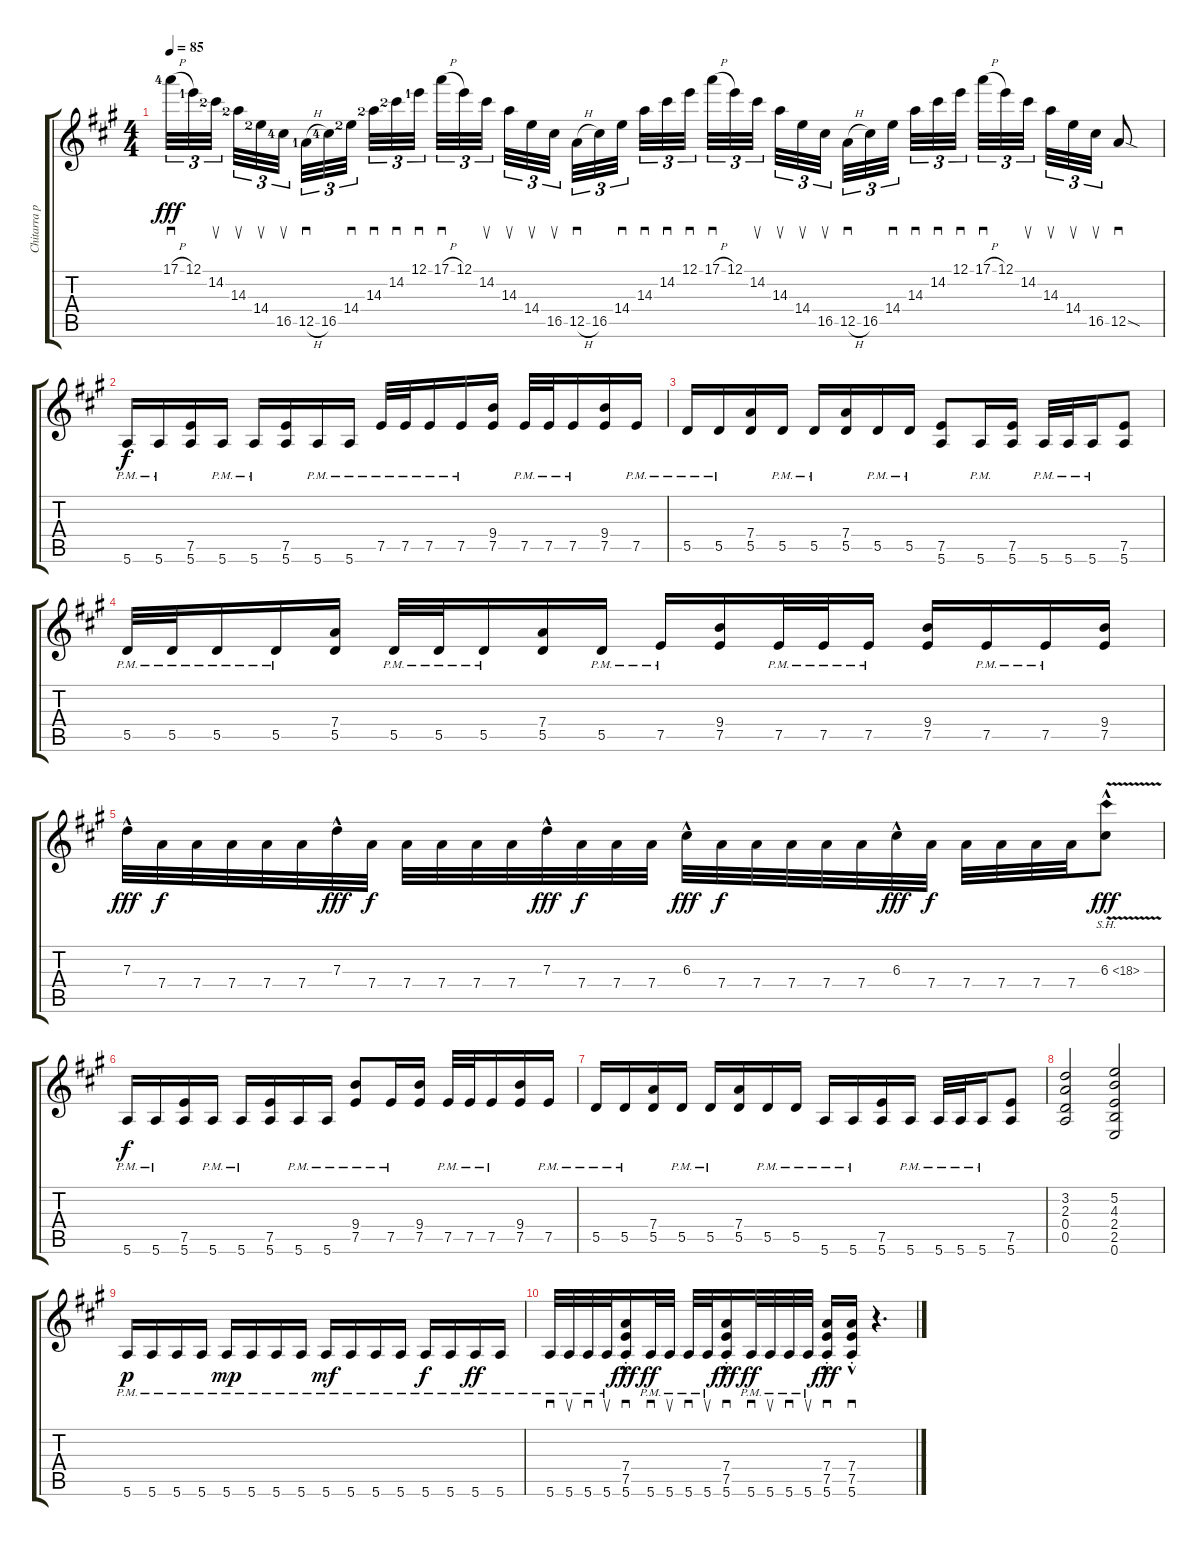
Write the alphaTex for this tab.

\track ("Chitarra principale" "Chitarra p") {instrument distortionguitar}
\staff {score tabs}
\tuning (E4 B3 G3 D3 A2 E2) {hide}
\ts (4 4)
\tempo 85
\clef g2
\ks a
17.1{h lf 5}.32{sd tu (3 2) dy fff} 12.1{lf 2}.32{tu (3 2)} 14.2{lf 3}.32{su tu (3 2) beam splitsecondary} 14.3{lf 3}.32{su tu (3 2)} 14.4{lf 3}.32{su tu (3 2)} 16.5{lf 5}.32{su tu (3 2) beam splitsecondary} 12.5{h lf 2}.32{sd tu (3 2)} 16.5{lf 5}.32{tu (3 2)} 14.4{lf 3}.32{sd tu (3 2) beam splitsecondary} 14.3{lf 3}.32{sd tu (3 2)} 14.2{lf 3}.32{sd tu (3 2)} 12.1{lf 2}.32{sd tu (3 2)} 17.1{h}.32{sd tu (3 2)} 12.1.32{tu (3 2)} 14.2.32{su tu (3 2) beam splitsecondary} 14.3.32{su tu (3 2)} 14.4.32{su tu (3 2)} 16.5.32{su tu (3 2) beam splitsecondary} 12.5{h}.32{sd tu (3 2)} 16.5.32{tu (3 2)} 14.4.32{sd tu (3 2) beam splitsecondary} 14.3.32{sd tu (3 2)} 14.2.32{sd tu (3 2)} 12.1.32{sd tu (3 2)} 17.1{h}.32{sd tu (3 2)} 12.1.32{tu (3 2)} 14.2.32{su tu (3 2) beam splitsecondary} 14.3.32{su tu (3 2)} 14.4.32{su tu (3 2)} 16.5.32{su tu (3 2) beam splitsecondary} 12.5{h}.32{sd tu (3 2)} 16.5.32{tu (3 2)} 14.4.32{sd tu (3 2) beam splitsecondary} 14.3.32{sd tu (3 2)} 14.2.32{sd tu (3 2)} 12.1.32{sd tu (3 2)} 17.1{h}.32{sd tu (3 2)} 12.1.32{tu (3 2)} 14.2.32{su tu (3 2) beam splitsecondary} 14.3.32{su tu (3 2)} 14.4.32{su tu (3 2)} 16.5.32{su tu (3 2)} 12.5{sod}.8{sd} |
5.6{pm}.16{dy f} 5.6{pm}.16 (7.5 5.6).16 5.6{pm}.16 5.6{pm}.16 (7.5 5.6).16 5.6{pm}.16 5.6{pm}.16 7.5{pm}.32 7.5{pm}.32 7.5{pm}.16 7.5{pm}.16 (9.4 7.5).16 7.5{pm}.32 7.5{pm}.32 7.5{pm}.16 (9.4 7.5).16 7.5{pm}.16 |
5.5{pm}.16 5.5{pm}.16 (7.4 5.5).16 5.5{pm}.16 5.5{pm}.16 (7.4 5.5).16 5.5{pm}.16 5.5{pm}.16 (7.5 5.6).8 5.6{pm}.16 (7.5 5.6).16 5.6{pm}.32 5.6{pm}.32 5.6{pm}.16 (7.5 5.6).8 |
5.5{pm}.32 5.5{pm}.32 5.5{pm}.16 5.5{pm}.16 (7.4 5.5).16 5.5{pm}.32 5.5{pm}.32 5.5{pm}.16 (7.4 5.5).16 5.5{pm}.16 7.5{pm}.16 (9.4 7.5).16 7.5{pm}.32 7.5{pm}.32 7.5{pm}.16 (9.4 7.5).16 7.5{pm}.16 7.5{pm}.16 (9.4 7.5).16 |
7.3{hac}.32{dy fff} 7.4.32{dy f} 7.4.32 7.4.32 7.4.32 7.4.32 7.3{hac}.32{dy fff} 7.4.32{dy f} 7.4.32 7.4.32 7.4.32 7.4.32 7.3{hac}.32{dy fff} 7.4.32{dy f} 7.4.32 7.4.32 6.3{hac}.32{dy fff} 7.4.32{dy f} 7.4.32 7.4.32 7.4.32 7.4.32 6.3{hac}.32{dy fff} 7.4.32{dy f} 7.4.32 7.4.32 7.4.32 7.4.32 6.3{sh 12 v hac}.8{dy fff} |
5.6{pm}.16{dy f} 5.6{pm}.16 (7.5 5.6).16 5.6{pm}.16 5.6{pm}.16 (7.5 5.6).16 5.6{pm}.16 5.6{pm}.16 (9.4 7.5{pm}).8 7.5{pm}.16 (9.4 7.5).16 7.5{pm}.32 7.5{pm}.32 7.5{pm}.16 (9.4 7.5).16 7.5{pm}.16 |
5.5{pm}.16 5.5{pm}.16 (7.4 5.5).16 5.5{pm}.16 5.5{pm}.16 (7.4 5.5).16 5.5{pm}.16 5.5{pm}.16 5.6{pm}.16 5.6{pm}.16 (7.5 5.6).16 5.6{pm}.16 5.6{pm}.32 5.6{pm}.32 5.6{pm}.16 (7.5 5.6).8 |
(3.2 2.3 0.4 0.5).2 (5.2 4.3 2.4 2.5 0.6).2 |
5.6{pm}.16{dy p} 5.6{pm}.16 5.6{pm}.16 5.6{pm}.16 5.6{pm}.16{dy mp} 5.6{pm}.16 5.6{pm}.16 5.6{pm}.16 5.6{pm}.16{dy mf} 5.6{pm}.16 5.6{pm}.16 5.6{pm}.16 5.6{pm}.16{dy f} 5.6{pm}.16 5.6{pm}.16{dy ff} 5.6{pm}.16 |
5.6{pm}.32{sd} 5.6{pm}.32{su} 5.6{pm}.32{sd} 5.6{pm}.32{su} (7.4{hac st} 7.5{hac} 5.6{hac}).16{sd dy fff} 5.6{pm}.32{sd dy ff} 5.6{pm}.32{su} 5.6{pm}.32{sd} 5.6{pm}.32{su} (7.4{hac st} 7.5{hac} 5.6{hac}).16{sd dy fff} 5.6{pm}.32{sd dy ff} 5.6{pm}.32{su} 5.6{pm}.32{sd} 5.6{pm}.32{su} (7.4{hac st} 7.5{hac} 5.6{hac}).16{sd dy fff} (7.4{hac st} 7.5{hac} 5.6{hac}).16{sd} r.4{d}
